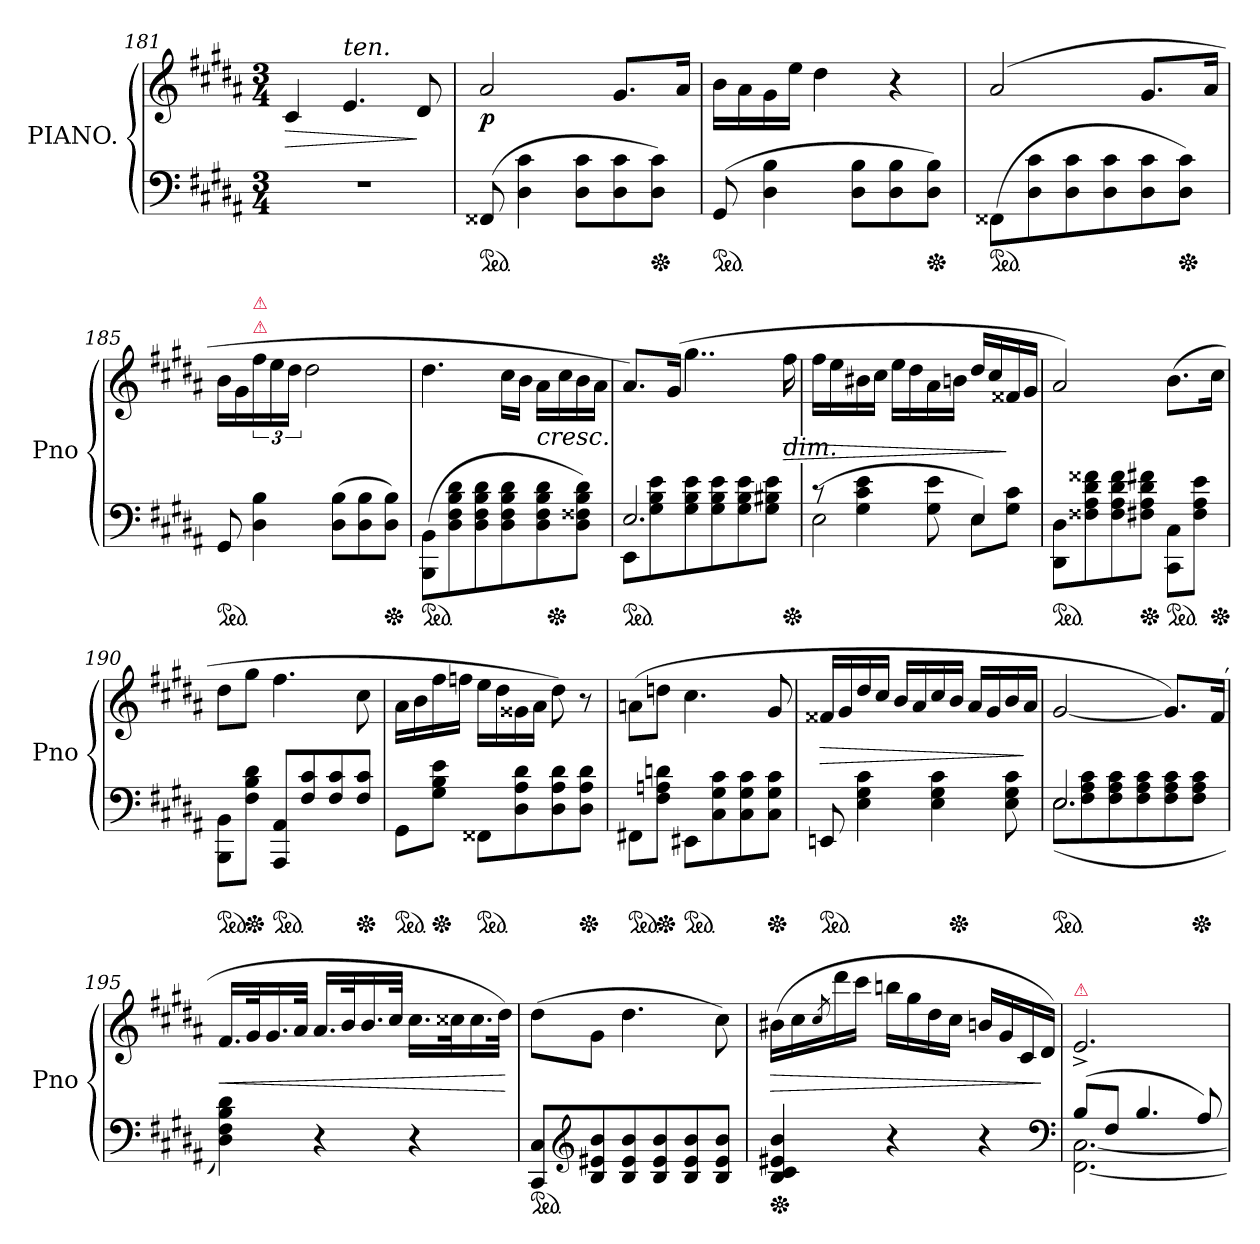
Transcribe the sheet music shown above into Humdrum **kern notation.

**kern	**kern	**dynam
*part1	*part1	*part1
*staff2	*staff1	*staff1/2
*I"PIANO.	*	*
*I'Pno	*	*
*clefF4	*clefG2	*
*k[f#c#g#d#a#]	*k[f#c#g#d#a#]	*
*M3/4	*M3/4	*
=181	=181	=181
2.rF	4c#	>
!	!LO:TX:a:i:t=ten.	!
.	4.e	.
.	8d#	]
=182	=182	=182
*ped	*	*
(>8FF##X	2a#	p
4D# 4c#	.	.
8D# 8c#L	.	.
8D# 8c#	8.g#L	.
*Xped	*	*
8D# 8c#J)	.	.
.	16a#Jk	.
=183	=183	=183
*ped	*	*
(>8GG#	16bLL	.
.	16a#	.
4D# 4B	16g#	.
.	16eeJJ	.
.	4dd#	.
8D# 8BL	.	.
8D# 8B	4r	.
*Xped	*	*
8D# 8BJ)	.	.
=184	=184	=184
*ped	*	*
(>8FF##XL	(>2a#	.
8D# 8c#	.	.
8D# 8c#	.	.
8D# 8c#	.	.
8D# 8c#	8.g#L	.
*Xped	*	*
8D# 8c#J)	.	.
.	16a#Jk	.
=185	=185	=185
*ped	*	*
8GG#	16bLL	.
.	16g#	.
!	!LO:TX:a:color=crimson:t=⚠	!
!	!LO:TX:a:color=crimson:t=⚠	!
4D# 4B	24ff#	.
.	24ee	.
.	24dd#JJ	.
.	2dd#	.
(>8D# 8BL	.	.
8D# 8B	.	.
*Xped	*	*
8D# 8BJ)	.	.
=186	=186	=186
*ped	*	*
*	*^	*
(>8BBB 8BBL	4.dd#	2ryy	.
8D# 8F# 8B 8d#	.	.	.
8D# 8F# 8B 8d#	.	.	.
8D# 8F# 8B 8d#	16cc#LL	.	.
.	16bJJ	.	.
!	!LO:TX:c:i:t=cresc.	!	!
8D# 8F# 8B 8d#	16a#\LL	32ryy	.
*Xped	*	*	*
.	.	8..ryy	.
.	16cc#	.	.
8D# 8F##X 8B 8d#J)	16b	.	.
.	16a#JJ	.	.
=187	=187	=187	=187
*^	*	*	*
!LO:TX:a:color=crimson:t=⚠	!	!	!	!
*	*	*v	*v	*
*ped	*	*	*
8EE/L	2.E/	8.a#L)	.
8G#\ 8B\ 8e\	.	.	.
.	.	(>16g#Jk	.
8G#\ 8B\ 8e\	.	4..gg#	.
8G#\ 8B\ 8e\	.	.	.
8G#\ 8B\ 8e\	.	.	.
8G#\ 8B#X\ 8e\J	.	.	.
!	!	!LO:TX:c:i:t=dim.	!
*Xped	*	*	*
.	.	16ff#	>
=188	=188	=188	=188
(>8rc	2E	16ff#LL	.
.	.	16ee	.
4G#\ 4c#\ 4e\	.	16b#X	.
.	.	16cc#JJ	.
.	.	16eeLL	.
.	.	16dd#	.
8G#\ 8e\	.	16a#	.
.	.	16bnJJ	.
4E)	8EL	16dd#LL	.
.	.	16cc#	.
.	8G# 8c#J	16f##X	]
.	.	16g#JJ	.
*v	*v	*	*
=189	=189	=189
*ped	*	*
8DD# 8D#L	2a#)	.
8F##X 8A# 8d# 8f##X	.	.
8F## 8A# 8d# 8f##	.	.
*Xped	*	*
8F#X 8A# 8d# 8f#XJ	.	.
*ped	*	*
8CC# 8C#L	(>8.bL	.
8F# 8A# 8eJ	.	.
*Xped	*	*
.	16cc#Jk	.
=190	=190	=190
*ped	*	*
8BBB\ 8BB\L	8dd#L	.
*Xped	*	*
8F# 8B 8d#J	8gg#J	.
*ped	*	*
8AAA# 8AA#L	4.ff#	.
8F# 8c#	.	.
8F# 8c#	.	.
*Xped	*	*
8F# 8c#J	8cc#	.
=191	=191	=191
*ped	*	*
8GG#L	16a#LL	.
.	16b	.
*Xped	*	*
8G# 8B 8eJ	16ff#	.
.	16ffnJJ	.
*ped	*	*
8FF##XL	16eeLL	.
.	16dd#	.
8D# 8A# 8d#	16g##X	.
.	16a#JJ	.
8D# 8A# 8d#	8dd#)	.
*Xped	*	*
8D# 8A# 8d#J	8r	.
=192	=192	=192
*ped	*	*
8FF#X\L	(>8anL	.
*Xped	*	*
8F# 8An 8dnJ	8ddnJ	.
*ped	*	*
8EE#XL	4.cc#	.
8C# 8G# 8c#	.	.
8C# 8G# 8c#	.	.
*Xped	*	*
8C# 8G# 8c#J	8g#	.
=193	=193	=193
*ped	*	*
8EEn	16f##X/LL	>
.	16g#	.
4E 4G# 4c#	16dd#	.
.	16cc#JJ	.
.	16b/LL	.
.	16a#	.
4E 4G# 4c#	16cc#	.
*Xped	*	*
.	16bJJ	.
.	16a#/LL	.
.	16g#	.
8E 8G# 8c#	16b	.
.	16a#JJ	]
=194	=194	=194
*^	*	*
!	!LO:N:vis=2.	!	!
*ped	*	*	*
2.E/	(>8E\	[2g#	.
.	8F# 8A# 8c#	.	.
.	8F# 8A# 8c#	.	.
.	8F# 8A# 8c#	.	.
.	8F# 8A# 8c#	8.g#L])	.
*Xped	*	*	*
.	8F# 8A# 8c#J	.	.
.	.	(>16f#Jk	.
*v	*v	*	*
=195	=195	=195
4D# 4F# 4B 4d#)	16.f#/LL	<
.	32g#K	.
.	16.g#	.
.	32a#JJk	.
4r	16.a#/LL	.
.	32bK	.
.	16.b	.
.	32cc#JJk	.
4r	16.cc#\LL	.
.	32cc##XK	.
.	16.cc##	.
.	32dd#JJk)	.
.	.	[
=196	=196	=196
*ped	*	*
8CC# 8C#L	(>8dd#L	.
*clefG2	*	*
8B 8e#X 8b	8g#J	.
8B 8e# 8b	4.dd#	.
8B 8e# 8b	.	.
8B 8e# 8b	.	.
8B 8e# 8bJ	8cc#)	.
=197	=197	=197
*Xped	*	*
4B 4c# 4e#X 4b	(>16b#XLL	>
.	16cc#	.
.	8qcc#/	.
.	16ddd#	.
.	16ccc#JJ	.
4r	16bbnLL	.
.	16gg#	.
.	16dd#	.
.	16cc#JJ	.
4r	16bnLL	.
.	16g#	.
.	16c#	.
.	16d#JJ)	]
*clefF4	*	*
=198	=198	=198
*^	*	*
!	!	!LO:TX:a:color=crimson:t=⚠	!
(>8BL	[2.FF# [2.C#	2.e^>	.
8F#J	.	.	.
4.B	.	.	.
8A#)	.	.	.
*v	*v	*	*
=	=	=
*-	*-	*-
